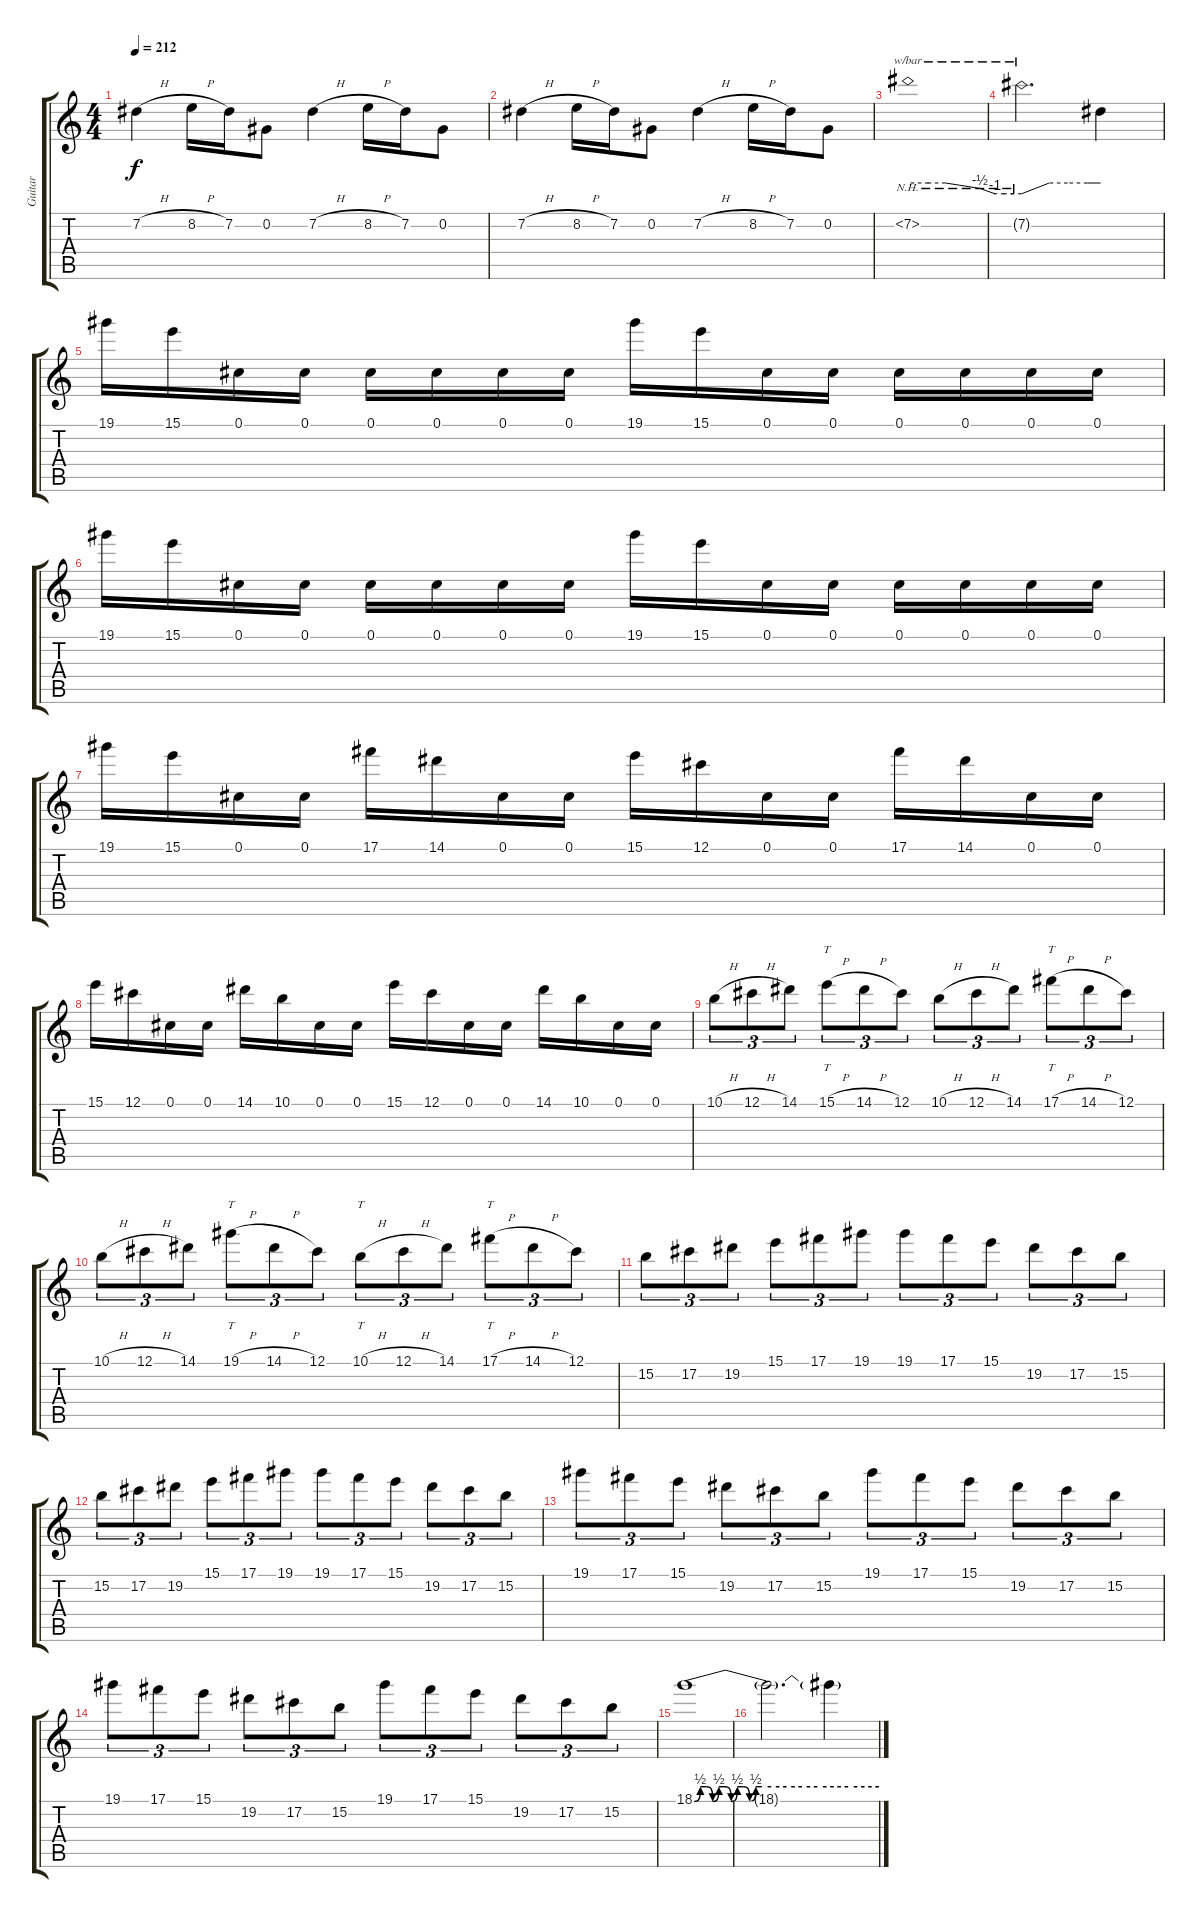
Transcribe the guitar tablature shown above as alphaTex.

\track ("Guitar" "Guitar") {instrument distortionguitar}
\staff {score tabs}
\tuning (Db4 Ab3 E3 B2 Gb2 B1) {hide}
\ts (4 4)
\tempo 212
\clef g2
\ks c
7.2{h}.4{dy f instrument distortionguitar} 8.2{h}.16 7.2.16 0.2.8 7.2{h}.4 8.2{h}.16 7.2.16 0.2.8 |
7.2{h}.4{instrument distortionguitar} 8.2{h}.16 7.2.16 0.2.8 7.2{h}.4 8.2{h}.16 7.2.16 0.2.8 |
7.2{nh}.1{tbe (custom default 0 0 11 0 20 0 38 -2 46 -4 51 -4 56 -4 60 -4)} |
7.2{nh t}.2{d tbe (custom default 0 -4 21 0 35 0 50 0 55 0 60 0)} 7.2{t}.4 |
19.1.16 15.1.16 0.1.16 0.1.16 0.1.16 0.1.16 0.1.16 0.1.16 19.1.16 15.1.16 0.1.16 0.1.16 0.1.16 0.1.16 0.1.16 0.1.16 |
19.1.16 15.1.16 0.1.16 0.1.16 0.1.16 0.1.16 0.1.16 0.1.16 19.1.16 15.1.16 0.1.16 0.1.16 0.1.16 0.1.16 0.1.16 0.1.16 |
19.1.16 15.1.16 0.1.16 0.1.16 17.1.16 14.1.16 0.1.16 0.1.16 15.1.16 12.1.16 0.1.16 0.1.16 17.1.16 14.1.16 0.1.16 0.1.16 |
15.1.16 12.1.16 0.1.16 0.1.16 14.1.16 10.1.16 0.1.16 0.1.16 15.1.16 12.1.16 0.1.16 0.1.16 14.1.16 10.1.16 0.1.16 0.1.16 |
10.1{h}.8{tu (3 2)} 12.1{h}.8{tu (3 2)} 14.1.8{tu (3 2)} 15.1{h}.8{tt tu (3 2)} 14.1{h}.8{tu (3 2)} 12.1.8{tu (3 2)} 10.1{h}.8{tu (3 2)} 12.1{h}.8{tu (3 2)} 14.1.8{tu (3 2)} 17.1{h}.8{tt tu (3 2)} 14.1{h}.8{tu (3 2)} 12.1.8{tu (3 2)} |
10.1{h}.8{tu (3 2)} 12.1{h}.8{tu (3 2)} 14.1.8{tu (3 2)} 19.1{h}.8{tt tu (3 2)} 14.1{h}.8{tu (3 2)} 12.1.8{tu (3 2)} 10.1{h}.8{tt tu (3 2)} 12.1{h}.8{tu (3 2)} 14.1.8{tu (3 2)} 17.1{h}.8{tt tu (3 2)} 14.1{h}.8{tu (3 2)} 12.1.8{tu (3 2)} |
15.2.8{tu (3 2)} 17.2.8{tu (3 2)} 19.2.8{tu (3 2)} 15.1.8{tu (3 2)} 17.1.8{tu (3 2)} 19.1.8{tu (3 2)} 19.1.8{tu (3 2)} 17.1.8{tu (3 2)} 15.1.8{tu (3 2)} 19.2.8{tu (3 2)} 17.2.8{tu (3 2)} 15.2.8{tu (3 2)} |
15.2.8{tu (3 2)} 17.2.8{tu (3 2)} 19.2.8{tu (3 2)} 15.1.8{tu (3 2)} 17.1.8{tu (3 2)} 19.1.8{tu (3 2)} 19.1.8{tu (3 2)} 17.1.8{tu (3 2)} 15.1.8{tu (3 2)} 19.2.8{tu (3 2)} 17.2.8{tu (3 2)} 15.2.8{tu (3 2)} |
19.1.8{tu (3 2)} 17.1.8{tu (3 2)} 15.1.8{tu (3 2)} 19.2.8{tu (3 2)} 17.2.8{tu (3 2)} 15.2.8{tu (3 2)} 19.1.8{tu (3 2)} 17.1.8{tu (3 2)} 15.1.8{tu (3 2)} 19.2.8{tu (3 2)} 17.2.8{tu (3 2)} 15.2.8{tu (3 2)} |
19.1.8{tu (3 2)} 17.1.8{tu (3 2)} 15.1.8{tu (3 2)} 19.2.8{tu (3 2)} 17.2.8{tu (3 2)} 15.2.8{tu (3 2)} 19.1.8{tu (3 2)} 17.1.8{tu (3 2)} 15.1.8{tu (3 2)} 19.2.8{tu (3 2)} 17.2.8{tu (3 2)} 15.2.8{tu (3 2)} |
18.1{be (custom 0 0 2 2 4 2 6 0 8 2 10 2 12 0 14 2 16 2 18 0 20 2 22 2 25 2 30 2 35 2 40 2 50 2 60 2)}.1 |
18.1{t}.2{d} 18.1{t}.4
